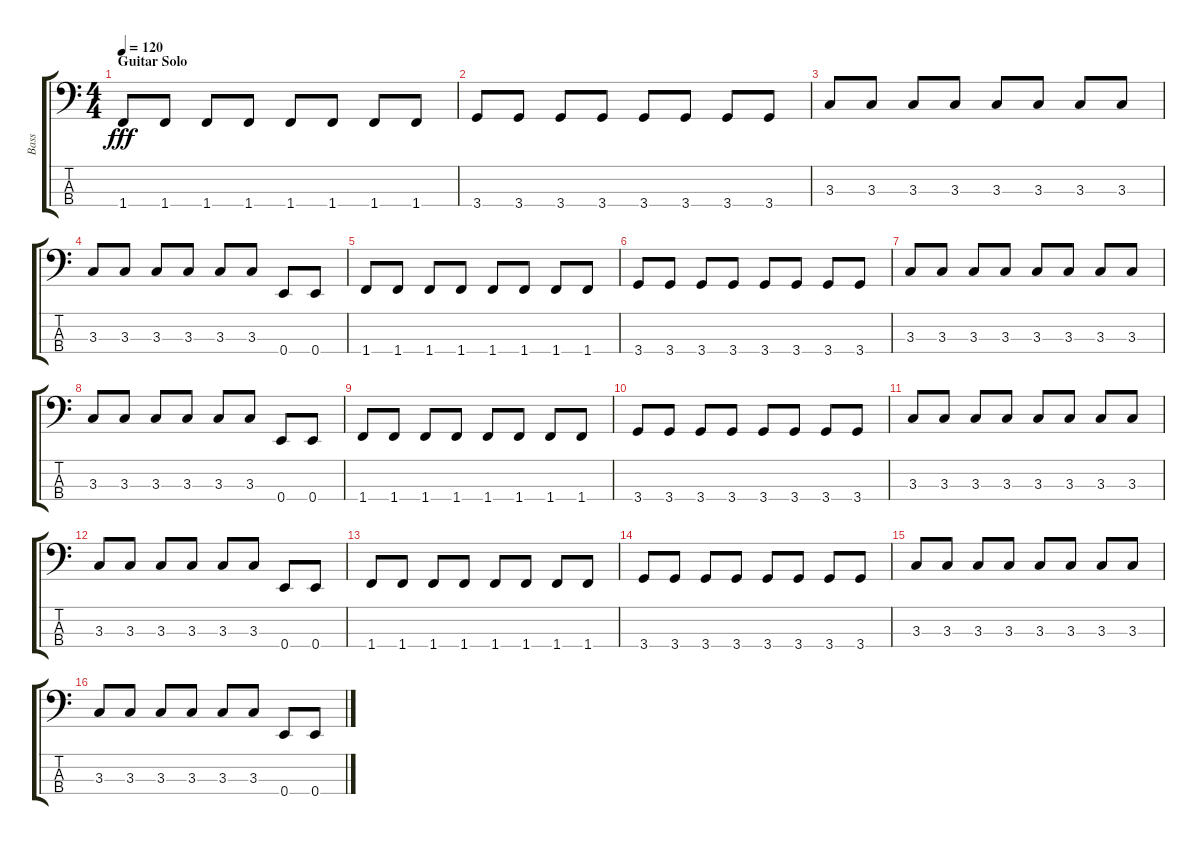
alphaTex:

\track ("Bass" "Bass") {instrument electricbassfinger}
\staff {score tabs}
\tuning (G2 D2 A1 E1) {hide}
\ts (4 4)
\section ("" "Guitar Solo")
\tempo 120
\clef f4
\ks c
1.4.8{dy fff} 1.4.8 1.4.8 1.4.8 1.4.8 1.4.8 1.4.8 1.4.8 |
3.4.8 3.4.8 3.4.8 3.4.8 3.4.8 3.4.8 3.4.8 3.4.8 |
3.3.8 3.3.8 3.3.8 3.3.8 3.3.8 3.3.8 3.3.8 3.3.8 |
3.3.8 3.3.8 3.3.8 3.3.8 3.3.8 3.3.8 0.4.8 0.4.8 |
1.4.8 1.4.8 1.4.8 1.4.8 1.4.8 1.4.8 1.4.8 1.4.8 |
3.4.8 3.4.8 3.4.8 3.4.8 3.4.8 3.4.8 3.4.8 3.4.8 |
3.3.8 3.3.8 3.3.8 3.3.8 3.3.8 3.3.8 3.3.8 3.3.8 |
3.3.8 3.3.8 3.3.8 3.3.8 3.3.8 3.3.8 0.4.8 0.4.8 |
1.4.8 1.4.8 1.4.8 1.4.8 1.4.8 1.4.8 1.4.8 1.4.8 |
3.4.8 3.4.8 3.4.8 3.4.8 3.4.8 3.4.8 3.4.8 3.4.8 |
3.3.8 3.3.8 3.3.8 3.3.8 3.3.8 3.3.8 3.3.8 3.3.8 |
3.3.8 3.3.8 3.3.8 3.3.8 3.3.8 3.3.8 0.4.8 0.4.8 |
1.4.8 1.4.8 1.4.8 1.4.8 1.4.8 1.4.8 1.4.8 1.4.8 |
3.4.8 3.4.8 3.4.8 3.4.8 3.4.8 3.4.8 3.4.8 3.4.8 |
3.3.8 3.3.8 3.3.8 3.3.8 3.3.8 3.3.8 3.3.8 3.3.8 |
3.3.8 3.3.8 3.3.8 3.3.8 3.3.8 3.3.8 0.4.8 0.4.8
